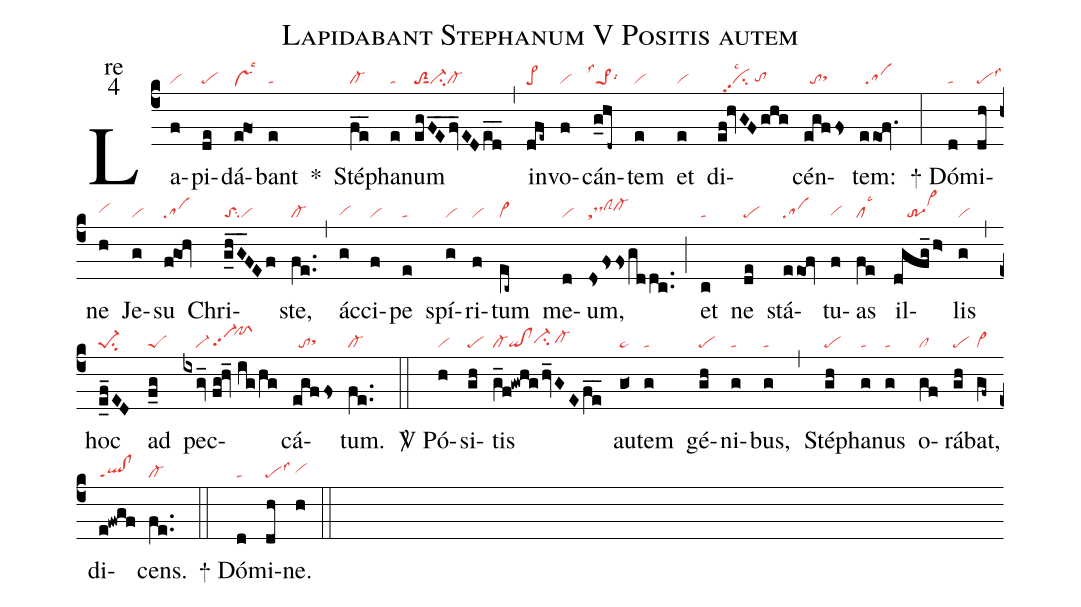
name:Lapidabant Stephanum V Positis autem;
office-part:re;
mode:4;
nabc-lines:1;
%%
(c4) La(f|vi)pi(de|pe)dá(efO1|vshelsc3)bant(e|ta) <sp>*</sp>() Sté(fe__|cl-)pha(e|ta)num(egFE__fv_EDed__|toS2sut1ci-cl-) (,) in(dfe~|pe>)vo(f|vi)cán(g_hd~|``pe>1lss1lsi6)tem(e|vi) et(e|vi) di(ef!hvGFghg|//cipp2lsc2/tohg)cén(egffs|//tosthh)tem:(eeof.|//sa) (:)
<sp>+</sp> Dó(d|ta)mi(dh|pelss3)ne(h|vihh) Je(g|vi)su(f@goh|sa) Chri(ghG___FEf|toSsu2vi)ste,(fe..|cl-) (,) ác(g|vihg)ci(f|vi)pe(e|ta) spí(g|vi)ri(f|vi)tum(ec~|vi>) me(d|vi)um,(dsfssgddc..|stdshiclShicl-hi) (;) et(c|ta) ne(de|pe) stá(eeof|sa)tu(f|vihg)as(fe|cllsc3) il(dgfg_/h>|////tr-3vi>hk)lis(g|vi) (,) hoc(e_f_ED|pe-1su2) ad(f_g|peS) pec(ixgv_//fg!hv_//ig/hg|////vi-/vi-hgpp2`pfShk)cá(egffs|//tosthh)tum.(fe..|cl-) (::)

<sp>V/</sp> Pó(h|vi)si(gh|pe)tis(g_f!gwhg/hv_GEfe__|cl-qi!clci-hh/cl-hh) au(g<|ta>)tem(g|ta) gé(gh|pe)ni(g|ta)bus,(g|ta) (,) Sté(gh|pe)pha(g|ta)nus(g|ta) o(gf|cl)rá(gh|pe)bat,(gf~|vi>) di(e!fwgf|ql!clppt1)cens.(fe..|cl-) (::)

<sp>+</sp> Dó(d|ta)mi(dh|pelss3)ne.(h|vihh) (::)
